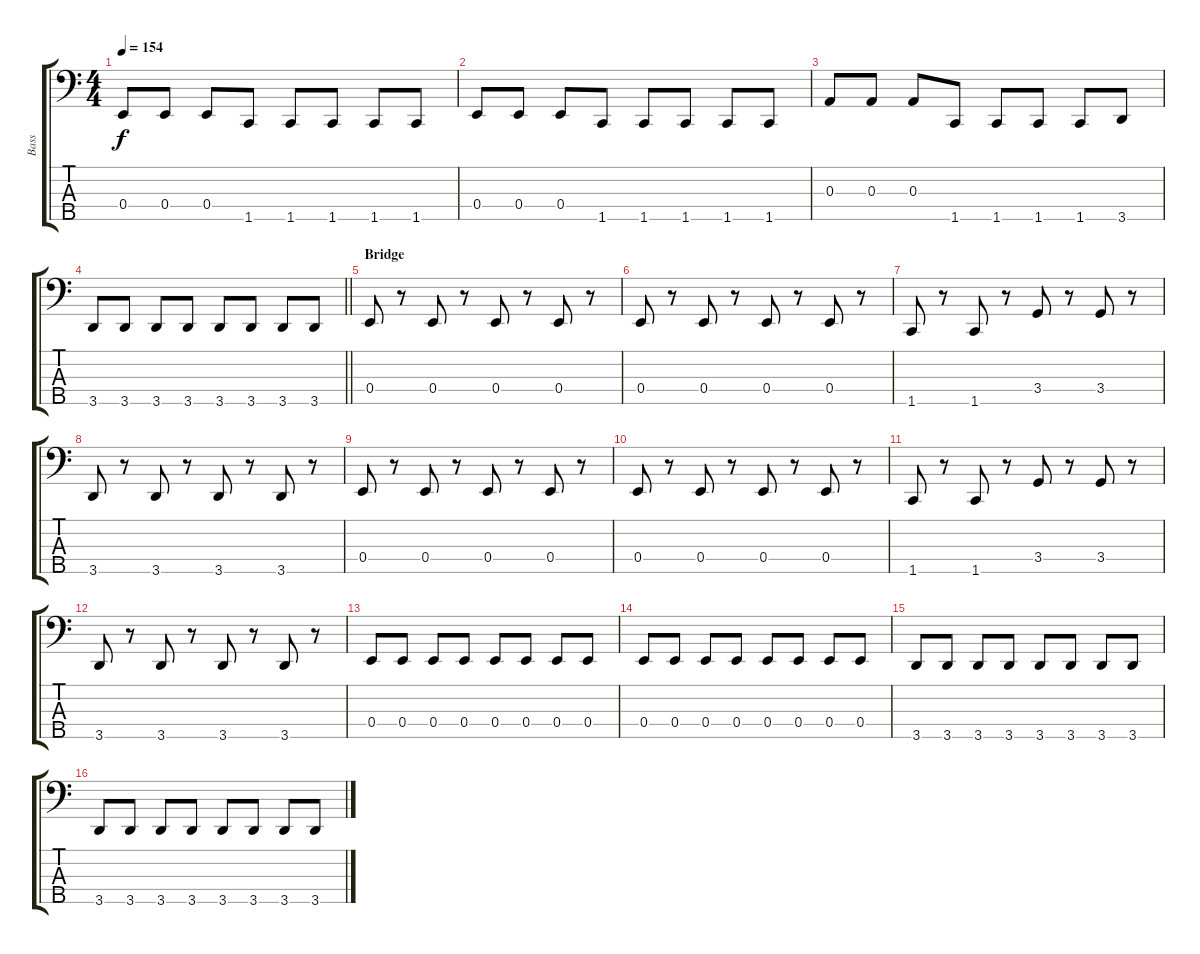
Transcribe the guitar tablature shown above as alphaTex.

\track ("Bass" "Bass") {instrument electricbassfinger}
\staff {score tabs}
\tuning (G2 D2 A1 E1 B0) {hide}
\ts (4 4)
\tempo 154
\clef f4
\ks c
0.4.8{dy f} 0.4.8 0.4.8 1.5.8 1.5.8 1.5.8 1.5.8 1.5.8 |
0.4.8 0.4.8 0.4.8 1.5.8 1.5.8 1.5.8 1.5.8 1.5.8 |
0.3.8 0.3.8 0.3.8 1.5.8 1.5.8 1.5.8 1.5.8 3.5.8 |
\barLineRight lightlight
3.5.8 3.5.8 3.5.8 3.5.8 3.5.8 3.5.8 3.5.8 3.5.8 |
\section ("" "Bridge")
0.4.8 r.8 0.4.8 r.8 0.4.8 r.8 0.4.8 r.8 |
0.4.8 r.8 0.4.8 r.8 0.4.8 r.8 0.4.8 r.8 |
1.5.8 r.8 1.5.8 r.8 3.4.8 r.8 3.4.8 r.8 |
3.5.8 r.8 3.5.8 r.8 3.5.8 r.8 3.5.8 r.8 |
0.4.8 r.8 0.4.8 r.8 0.4.8 r.8 0.4.8 r.8 |
0.4.8 r.8 0.4.8 r.8 0.4.8 r.8 0.4.8 r.8 |
1.5.8 r.8 1.5.8 r.8 3.4.8 r.8 3.4.8 r.8 |
3.5.8 r.8 3.5.8 r.8 3.5.8 r.8 3.5.8 r.8 |
0.4.8 0.4.8 0.4.8 0.4.8 0.4.8 0.4.8 0.4.8 0.4.8 |
0.4.8 0.4.8 0.4.8 0.4.8 0.4.8 0.4.8 0.4.8 0.4.8 |
3.5.8 3.5.8 3.5.8 3.5.8 3.5.8 3.5.8 3.5.8 3.5.8 |
3.5.8 3.5.8 3.5.8 3.5.8 3.5.8 3.5.8 3.5.8 3.5.8
